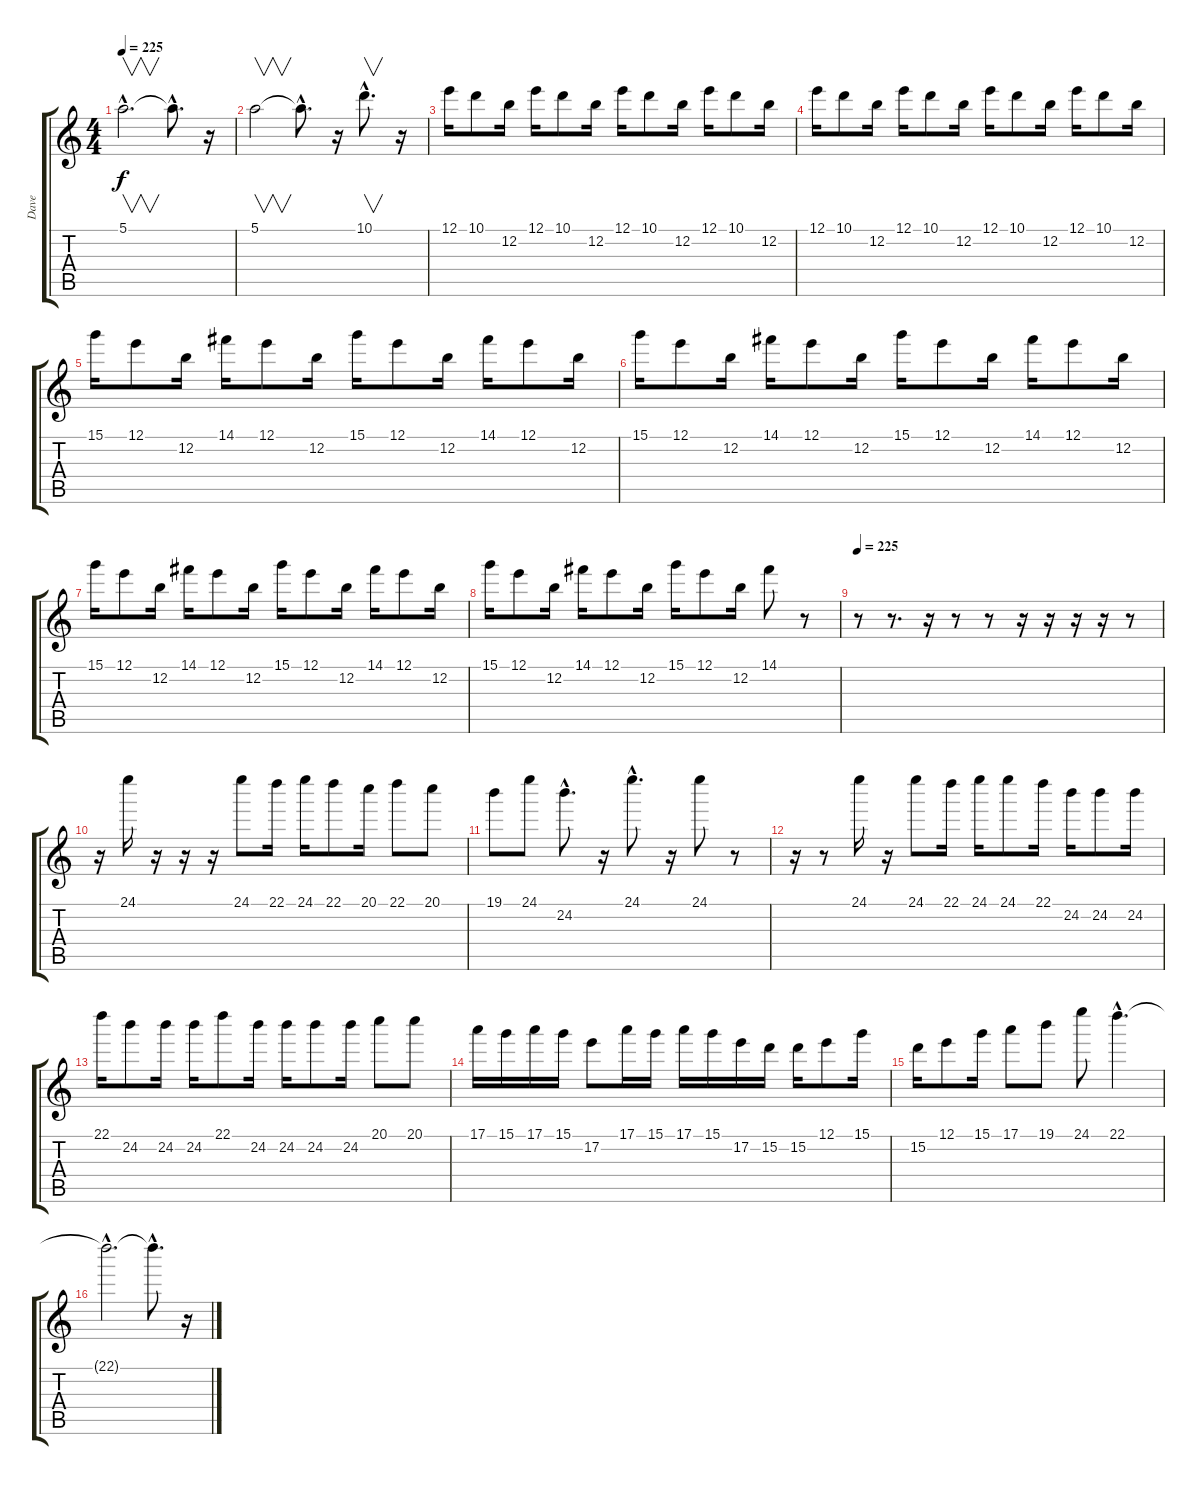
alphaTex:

\track ("Dave" "Dave") {instrument distortionguitar}
\staff {score tabs}
\tuning (E4 B3 G3 D3 A2 E2) {hide}
\ts (4 4)
\tempo 225
\clef g2
\ks c
5.1{hac}.2{v d dy f} 5.1{hac t}.8{d} r.16 |
5.1.2{v} 5.1{hac t}.8{d} r.16 10.1{hac}.8{v d} r.16 |
12.1.16 10.1.8 12.2.16 12.1.16 10.1.8 12.2.16 12.1.16 10.1.8 12.2.16 12.1.16 10.1.8 12.2.16 |
12.1.16 10.1.8 12.2.16 12.1.16 10.1.8 12.2.16 12.1.16 10.1.8 12.2.16 12.1.16 10.1.8 12.2.16 |
15.1.16 12.1.8 12.2.16 14.1.16 12.1.8 12.2.16 15.1.16 12.1.8 12.2.16 14.1.16 12.1.8 12.2.16 |
15.1.16 12.1.8 12.2.16 14.1.16 12.1.8 12.2.16 15.1.16 12.1.8 12.2.16 14.1.16 12.1.8 12.2.16 |
15.1.16 12.1.8 12.2.16 14.1.16 12.1.8 12.2.16 15.1.16 12.1.8 12.2.16 14.1.16 12.1.8 12.2.16 |
15.1.16 12.1.8 12.2.16 14.1.16 12.1.8 12.2.16 15.1.16 12.1.8 12.2.16 14.1.8 r.8 |
\tempo 225
r.8 r.8{d} r.16 r.8 r.8 r.16 r.16 r.16 r.16 r.8 |
r.16 24.1.16 r.16 r.16 r.16 24.1.8 22.1.16 24.1.16 22.1.8 20.1.16 22.1.8 20.1.8 |
19.1.8 24.1.8 24.2{hac}.8{d} r.16 24.1{hac}.8{d} r.16 24.1.8 r.8 |
r.16 r.8 24.1.16 r.16 24.1.8 22.1.16 24.1.16 24.1.8 22.1.16 24.2.16 24.2.8 24.2.16 |
22.1.16 24.2.8 24.2.16 24.2.16 22.1.8 24.2.16 24.2.16 24.2.8 24.2.16 20.1.8 20.1.8 |
17.1.16 15.1.16 17.1.16 15.1.16 17.2.8 17.1.16 15.1.16 17.1.16 15.1.16 17.2.16 15.2.16 15.2.16 12.1.8 15.1.16 |
15.2.16 12.1.8 15.1.16 17.1.8 19.1.8 24.1.8 22.1{hac}.4{d} |
22.1{hac t}.2{d} 22.1{hac t}.8{d} r.16
